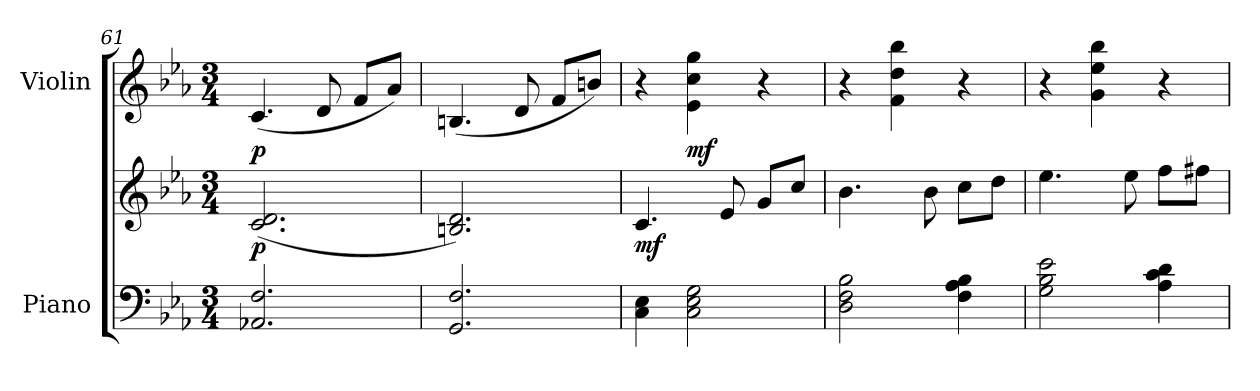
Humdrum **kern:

**kern	**kern	**dynam	**kern	**dynam
*part2	*part2	*part2	*part1	*part1
*staff3	*staff2	*staff2/3	*staff1	*staff1
*I"Piano	*	*	*I"Violin	*
*I'Pno	*	*	*I'Vln	*
*clefF4	*clefG2	*	*clefG2	*
*k[b-e-a-]	*k[b-e-a-]	*	*k[b-e-a-]	*
*M3/4	*M3/4	*	*M3/4	*
=61	=61	=61	=61	=61
!	!	!LO:DY:b	!	!LO:DY:b
2.AA-X/ 2.F/	(<2.c/ 2.d/	p	(<4.c/	p
.	.	.	8d/	.
.	.	.	8f/L	.
.	.	.	8a-/J)	.
=62	=62	=62	=62	=62
2.GG/ 2.F/	2.Bn/ 2.d/)	.	(<4.Bn/	.
.	.	.	8d/	.
.	.	.	8f/L	.
.	.	.	8bn/J)	.
=63	=63	=63	=63	=63
!	!	!LO:DY:b	!	!
4C\ 4E-\	4.c/	mf	4r	.
!	!	!	!	!LO:DY:b
2C\ 2E-\ 2G\	.	.	4e-\ 4cc\ 4gg\	mf
.	8e-/	.	.	.
.	8g/L	.	4r	.
.	8cc/J	.	.	.
=64	=64	=64	=64	=64
2D\ 2F\ 2B-\	4.b-\	.	4r	.
.	.	.	4f\ 4dd\ 4bb-\	.
.	8b-\	.	.	.
4F\ 4A-\ 4B-\	8cc\L	.	4r	.
.	8dd\J	.	.	.
!!LO:LB:g=z
=65	=65	=65	=65	=65
2G\ 2B-\ 2e-\	4.ee-\	.	4r	.
.	.	.	4g\ 4ee-\ 4bb-\	.
.	8ee-\	.	.	.
4A-\ 4c\ 4d\	8ff\L	.	4r	.
.	8ff#X\J	.	.	.
=	=	=	=	=
*-	*-	*-	*-	*-
